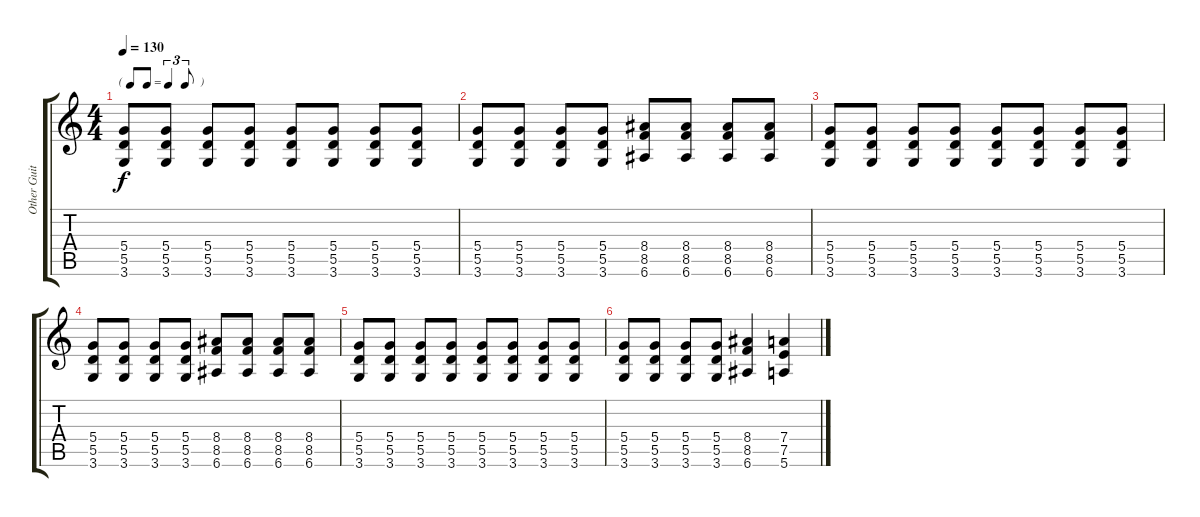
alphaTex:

\track ("Other Guitar" "Other Guit") {instrument overdrivenguitar}
\staff {score tabs}
\tuning (E4 B3 G3 D3 A2 E2) {hide}
\ts (4 4)
\tf triplet8th
\tempo 130
\clef g2
\ks c
(5.4 5.5 3.6).8{dy f} (5.4 5.5 3.6).8 (5.4 5.5 3.6).8 (5.4 5.5 3.6).8 (5.4 5.5 3.6).8 (5.4 5.5 3.6).8 (5.4 5.5 3.6).8 (5.4 5.5 3.6).8 |
(5.4 5.5 3.6).8 (5.4 5.5 3.6).8 (5.4 5.5 3.6).8 (5.4 5.5 3.6).8 (8.4 8.5 6.6).8 (8.4 8.5 6.6).8 (8.4 8.5 6.6).8 (8.4 8.5 6.6).8 |
(5.4 5.5 3.6).8{volume 11} (5.4 5.5 3.6).8 (5.4 5.5 3.6).8 (5.4 5.5 3.6).8 (5.4 5.5 3.6).8 (5.4 5.5 3.6).8 (5.4 5.5 3.6).8 (5.4 5.5 3.6).8 |
(5.4 5.5 3.6).8 (5.4 5.5 3.6).8 (5.4 5.5 3.6).8 (5.4 5.5 3.6).8 (8.4 8.5 6.6).8 (8.4 8.5 6.6).8 (8.4 8.5 6.6).8 (8.4 8.5 6.6).8 |
(5.4 5.5 3.6).8 (5.4 5.5 3.6).8 (5.4 5.5 3.6).8 (5.4 5.5 3.6).8 (5.4 5.5 3.6).8 (5.4 5.5 3.6).8 (5.4 5.5 3.6).8 (5.4 5.5 3.6).8 |
(5.4 5.5 3.6).8 (5.4 5.5 3.6).8 (5.4 5.5 3.6).8 (5.4 5.5 3.6).8 (8.4 8.5 6.6).4 (7.4 7.5 5.6).4
